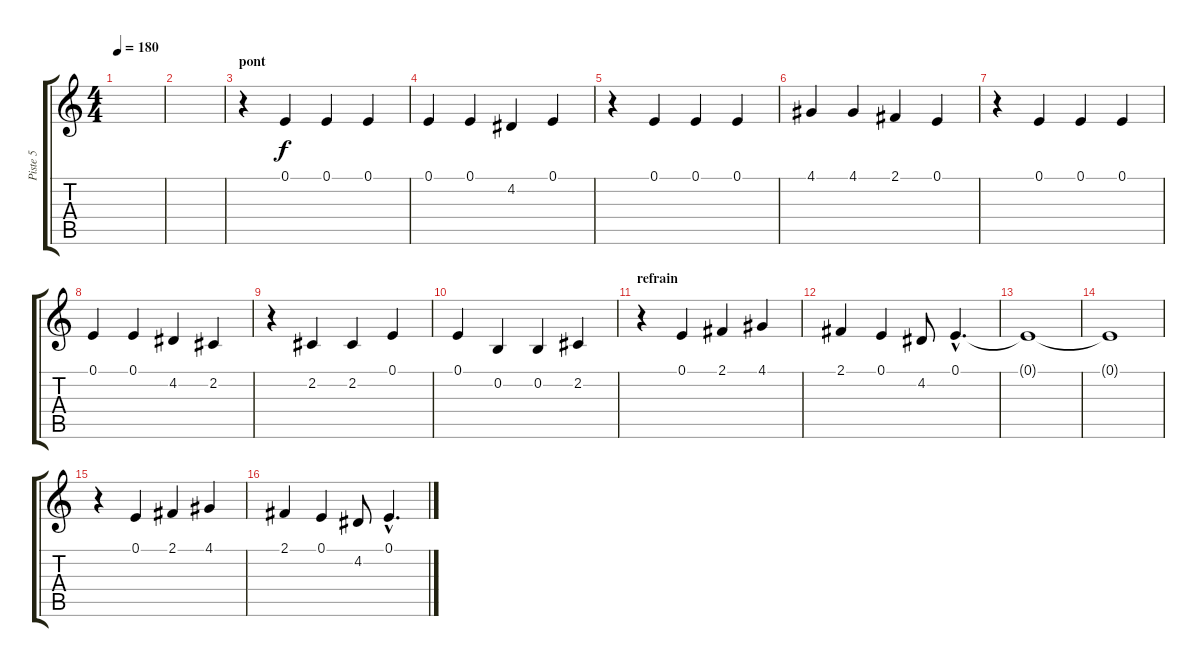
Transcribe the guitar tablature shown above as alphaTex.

\track ("Piste 5" "Piste 5") {instrument oboe}
\staff {score tabs}
\tuning (E4 B3 G3 D3 A2 E2) {hide}
\ts (4 4)
\tempo 180
\clef g2
\ks c
|
|
\section ("" "pont")
r.4 0.1.4 0.1.4 0.1.4 |
0.1.4 0.1.4 4.2.4 0.1.4 |
r.4 0.1.4 0.1.4 0.1.4 |
4.1.4 4.1.4 2.1.4 0.1.4 |
r.4 0.1.4 0.1.4 0.1.4 |
0.1.4 0.1.4 4.2.4 2.2.4 |
r.4 2.2.4 2.2.4 0.1.4 |
0.1.4 0.2.4 0.2.4 2.2.4 |
\section ("" "refrain")
r.4 0.1.4 2.1.4 4.1.4 |
2.1.4 0.1.4 4.2.8 0.1{hac}.4{d} |
0.1{t}.1 |
0.1{t}.1 |
r.4 0.1.4 2.1.4 4.1.4 |
2.1.4 0.1.4 4.2.8 0.1{hac}.4{d}
